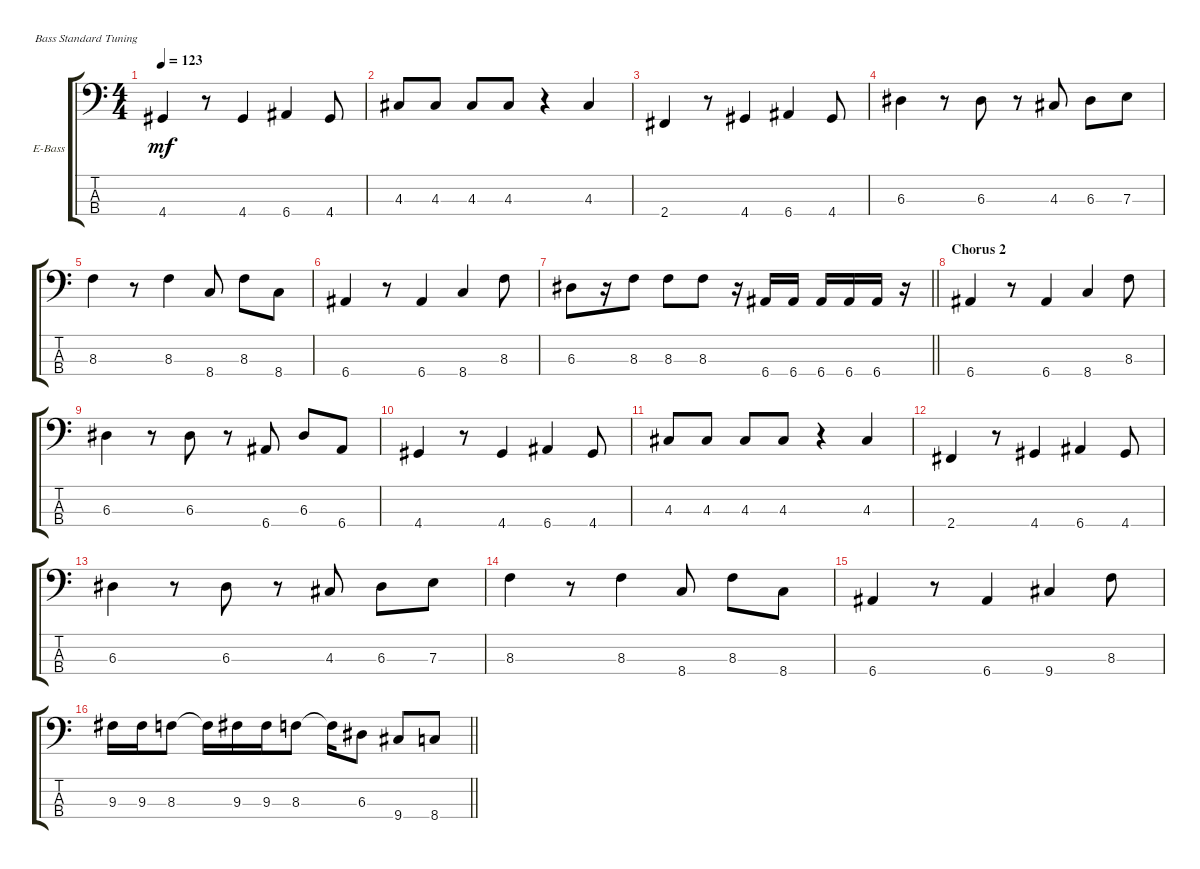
\defaultSystemsLayout 4
\bracketExtendMode groupsimilarinstruments
\firstSystemTrackNameOrientation horizontal
\otherSystemsTrackNameOrientation horizontal
\track ("Bass" "E-Bass") {instrument electricbassfinger}
\staff {score tabs}
\tuning (G2 D2 A1 E1)
\ts (4 4)
\tempo 123
\clef f4
\ks c
4.4.4{dy mf} r.8 4.4.4 6.4.4 4.4.8 |
4.3.8 4.3.8 4.3.8 4.3.8 r.4 4.3.4 |
2.4.4 r.8 4.4.4 6.4.4 4.4.8 |
6.3.4 r.8 6.3.8 r.8 4.3.8 6.3.8 7.3.8 |
8.3.4 r.8 8.3.4 8.4.8 8.3.8 8.4.8 |
6.4.4 r.8 6.4.4 8.4.4 8.3.8 |
\barLineRight lightlight
6.3.8 r.16 8.3.8 8.3.8 8.3.8 r.16 6.4.16 6.4.16 6.4.16 6.4.16 6.4.16 r.16 |
\section ("" "Chorus 2")
6.4.4 r.8 6.4.4 8.4.4 8.3.8 |
6.3.4 r.8 6.3.8 r.8 6.4.8 6.3.8 6.4.8 |
4.4.4 r.8 4.4.4 6.4.4 4.4.8 |
4.3.8 4.3.8 4.3.8 4.3.8 r.4 4.3.4 |
2.4.4 r.8 4.4.4 6.4.4 4.4.8 |
6.3.4 r.8 6.3.8 r.8 4.3.8 6.3.8 7.3.8 |
8.3.4 r.8 8.3.4 8.4.8 8.3.8 8.4.8 |
6.4.4 r.8 6.4.4 9.4.4 8.3.8 |
\barLineRight lightlight
9.3.16 9.3.16 8.3.8 8.3{t}.16 9.3.16 9.3.16 8.3.8 8.3{t}.16 6.3.8 9.4.8 8.4.8
